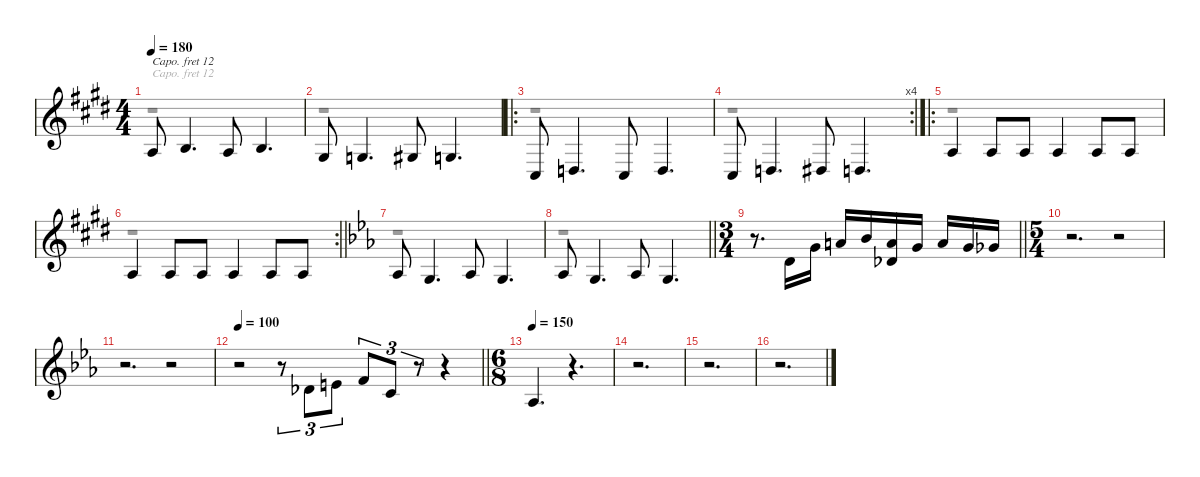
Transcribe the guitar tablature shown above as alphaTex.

\defaultSystemsLayout 4
\hideDynamics
\bracketExtendMode groupsimilarinstruments
\singleTrackTrackNamePolicy hidden
\multiTrackTrackNamePolicy hidden
\firstSystemTrackNameMode fullname
\otherSystemsTrackNameOrientation horizontal
\extendBarLines
\track ("Right Hand-bu" "pno.") {mute instrument acousticgrandpiano}
\staff {score}
\capo 12
\tuning (E4 B3 G3 D3 A2 E2 B1)
\voice
\ts (4 4)
\tempo 180
\clef g2
\ks c#minor
0.5{acc forcenatural}.8{dy f beam Up} 2.5{acc forcenatural}.4{d beam Up} 0.5{acc forcenatural}.8{beam Up} 2.5{acc forcenatural}.4{d beam Up} |
4.6{acc #}.8{beam Up} 3.6{acc forcenatural}.4{d beam Up} 4.6{acc #}.8{beam Up} 3.6{acc forcenatural}.4{d beam Up} |
\ro
2.7{acc #}.8{beam Up} 3.7{acc forcenatural}.4{d beam Up} 2.7{acc #}.8{beam Up} 3.7{acc forcenatural}.4{d beam Up} |
\rc 4
2.7{acc #}.8{beam Up} 3.7{acc forcenatural}.4{d beam Up} 4.7{acc #}.8{beam Up} 3.7{acc forcenatural}.4{d beam Up} |
\ro
0.5{acc forcenatural}.4{beam Up} 0.5{acc forcenatural}.8{beam Up} 0.5{acc forcenatural}.8{beam Up} 0.5{acc forcenatural}.4{beam Up} 0.5{acc forcenatural}.8{beam Up} 0.5{acc forcenatural}.8{beam Up} |
\rc 2
\barLineRight lightlight
0.5{acc forcenatural}.4{beam Up} 0.5{acc forcenatural}.8{beam Up} 0.5{acc forcenatural}.8{beam Up} 0.5{acc forcenatural}.4{beam Up} 0.5{acc forcenatural}.8{beam Up} 0.5{acc forcenatural}.8{beam Up} |
\ks cminor
4.6{acc b}.8{beam Up} 3.6{acc forcenatural}.4{d beam Up} 4.6{acc b}.8{beam Up} 3.6{acc forcenatural}.4{d beam Up} |
\barLineRight lightlight
4.6{acc b}.8{beam Up} 3.6{acc forcenatural}.4{d beam Up} 4.6{acc b}.8{beam Up} 3.6{acc forcenatural}.4{d beam Up} |
\ts (3 4)
\beaming (8 2 2 2)
\barLineRight lightlight
r.8{d beam Down} 0.4{acc forcenatural}.16{beam Up beam merge} 0.3{acc forcenatural}.16{beam Up beam split} 2.3{acc forcenatural}.16{beam Up beam merge} 3.3{acc b}.16{beam Up beam merge} (2.3{acc forcenatural} 4.5{acc b}).16{beam Up beam merge} 0.3{acc forcenatural}.16{beam Up beam split} 2.3{acc forcenatural}.16{beam Up beam merge} 0.3{acc forcenatural}.16{beam Up beam merge} 4.4{acc b}.16{beam Up} |
\ts (5 4)
\beaming (8 6 4)
r.2{d beam Down} r.2{beam Down} |
r.2{d beam Down} r.2{beam Down} |
\tempo 100
\barLineRight lightlight
r.2{beam Down} r.8{tu (3 2) beam Down} 4.5{acc b}.8{tu (3 2) beam Up} 2.4{acc forcenatural}.8{tu (3 2) beam Up} 3.4{acc forcenatural}.8{tu (3 2) beam Up} 3.5{acc forcenatural}.8{tu (3 2) beam Up} r.8{tu (3 2) beam Up} r.4{beam Up} |
\ts (6 8)
\beaming (8 3 3)
\tempo 150
4.6{acc b}.4{d beam Up} r.4{d beam Up} |
r.2{d beam Down} |
r.2{d beam Down} |
r.2{d beam Down}
\voice
\clef g2
\ottava regular
\simile none
\ks c#minor
r.1{dy f beam Down} |
r.1{beam Down} |
r.1{beam Down} |
r.1{beam Down} |
r.1{beam Down} |
\barLineRight lightlight
r.1{beam Down} |
\ks cminor
r.1{beam Down} |
\barLineRight lightlight
r.1{beam Down} |
\barLineRight lightlight
|
|
|
\barLineRight lightlight
|
|
|
|
